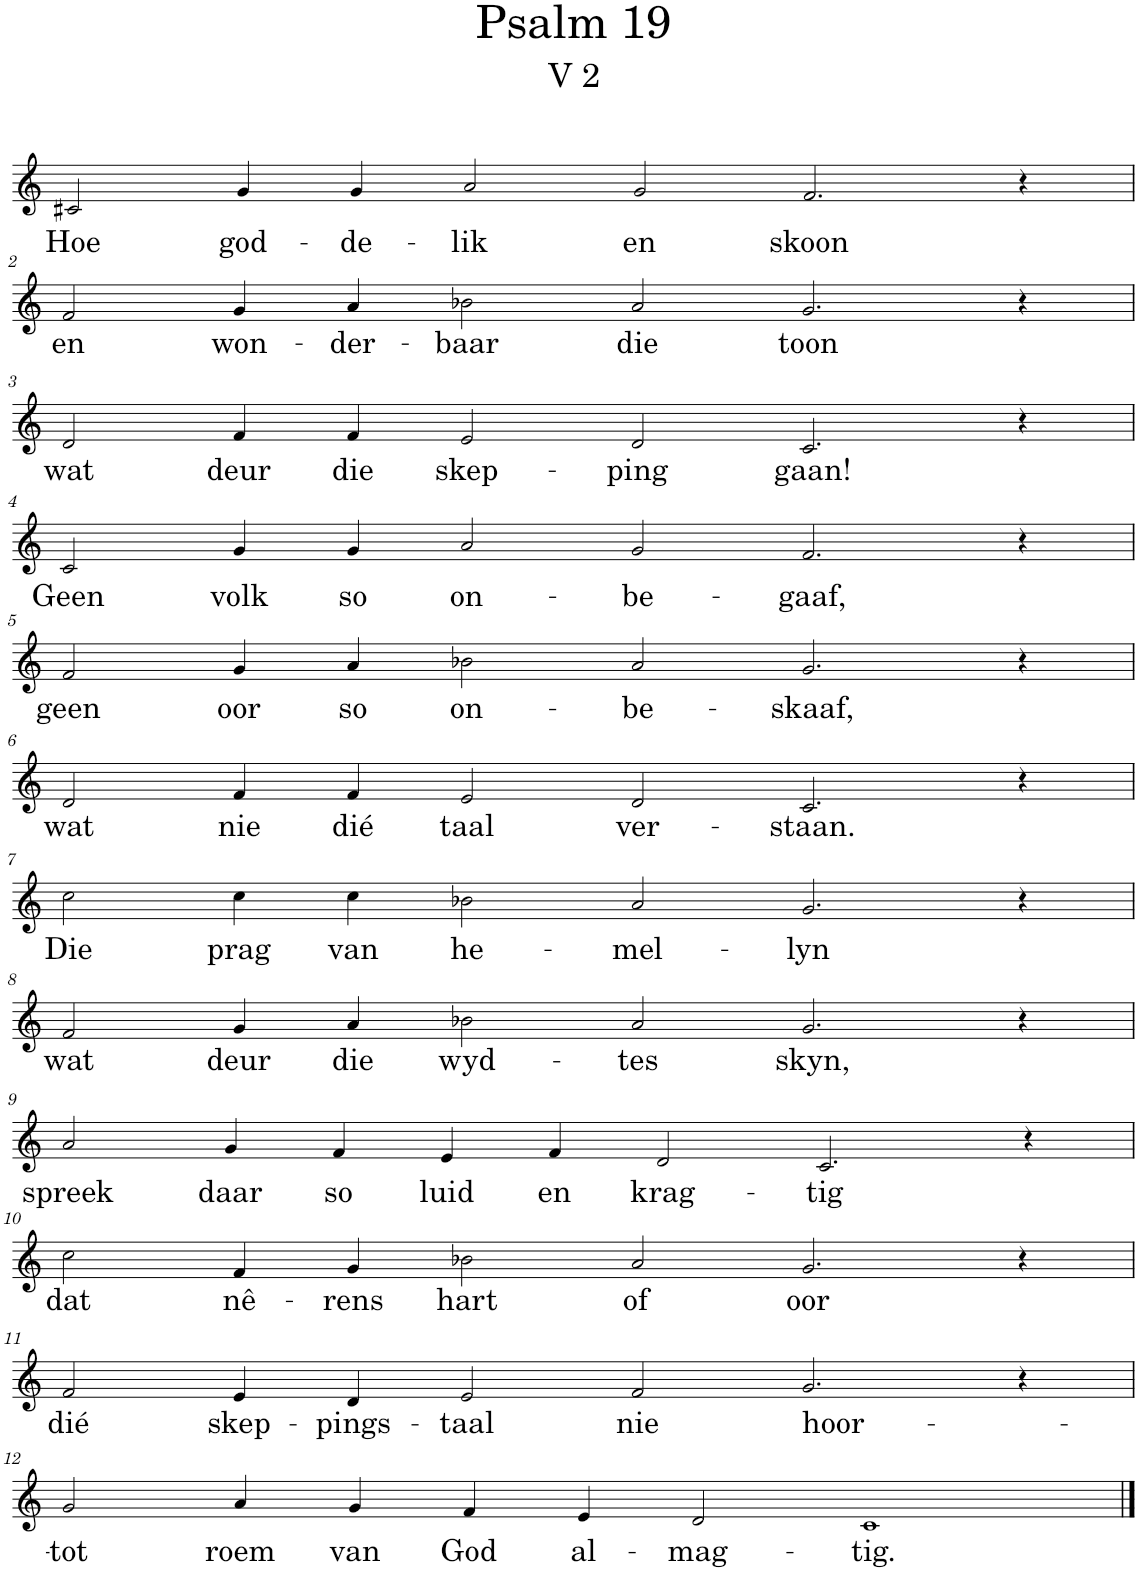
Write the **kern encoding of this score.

**kern	**text
*part1	*part1
*staff1	*staff1
*I"Pipe Organ	*
*I'Org.	*
*clefG2	*
*k[]	*
*M12/4	*
=1	=1
!	!LO:LY:b
2c#X/	Hoe
!	!LO:LY:b
4g/	god-
!	!LO:LY:b
4g/	-de-
!	!LO:LY:b
2a/	-lik
!	!LO:LY:b
2g/	en
!	!LO:LY:b
2.f/	skoon
4r	.
!!LO:LB:g=z
=2	=2
!	!LO:LY:b
2f/	en
!	!LO:LY:b
4g/	won-
!	!LO:LY:b
4a/	-der-
!	!LO:LY:b
2b-X\	-baar
!	!LO:LY:b
2a/	die
!	!LO:LY:b
2.g/	toon
4r	.
!!LO:LB:g=z
=3	=3
!	!LO:LY:b
2d/	wat
!	!LO:LY:b
4f/	deur
!	!LO:LY:b
4f/	die
!	!LO:LY:b
2e/	skep-
!	!LO:LY:b
2d/	-ping
!	!LO:LY:b
2.c/	gaan!
4r	.
!!LO:LB:g=z
=4	=4
!	!LO:LY:b
2c/	Geen
!	!LO:LY:b
4g/	volk
!	!LO:LY:b
4g/	so
!	!LO:LY:b
2a/	on-
!	!LO:LY:b
2g/	-be-
!	!LO:LY:b
2.f/	-gaaf,
4r	.
!!LO:LB:g=z
=5	=5
!	!LO:LY:b
2f/	geen
!	!LO:LY:b
4g/	oor
!	!LO:LY:b
4a/	so
!	!LO:LY:b
2b-X\	on-
!	!LO:LY:b
2a/	-be-
!	!LO:LY:b
2.g/	-skaaf,
4r	.
!!LO:LB:g=z
=6	=6
!	!LO:LY:b
2d/	wat
!	!LO:LY:b
4f/	nie
!	!LO:LY:b
4f/	dié
!	!LO:LY:b
2e/	taal
!	!LO:LY:b
2d/	ver-
!	!LO:LY:b
2.c/	-staan.
4r	.
!!LO:LB:g=z
=7	=7
!	!LO:LY:b
2cc\	Die
!	!LO:LY:b
4cc\	prag
!	!LO:LY:b
4cc\	van
!	!LO:LY:b
2b-X\	he-
!	!LO:LY:b
2a/	-mel-
!	!LO:LY:b
2.g/	-lyn
4r	.
!!LO:LB:g=z
=8	=8
!	!LO:LY:b
2f/	wat
!	!LO:LY:b
4g/	deur
!	!LO:LY:b
4a/	die
!	!LO:LY:b
2b-X\	wyd-
!	!LO:LY:b
2a/	-tes
!	!LO:LY:b
2.g/	skyn,
4r	.
!!LO:LB:g=z
=9	=9
!	!LO:LY:b
2a/	spreek
!	!LO:LY:b
4g/	daar
!	!LO:LY:b
4f/	so
!	!LO:LY:b
4e/	luid
!	!LO:LY:b
4f/	en
!	!LO:LY:b
2d/	krag-
!	!LO:LY:b
2.c/	-tig
4r	.
!!LO:LB:g=z
=10	=10
!	!LO:LY:b
2cc\	dat
!	!LO:LY:b
4f/	nê-
!	!LO:LY:b
4g/	-rens
!	!LO:LY:b
2b-X\	hart
!	!LO:LY:b
2a/	of
!	!LO:LY:b
2.g/	oor
4r	.
!!LO:LB:g=z
=11	=11
!	!LO:LY:b
2f/	dié
!	!LO:LY:b
4e/	skep-
!	!LO:LY:b
4d/	-pings-
!	!LO:LY:b
2e/	-taal
!	!LO:LY:b
2f/	nie
!	!LO:LY:b
2.g/	hoor-
4r	.
!!LO:LB:g=z
=12	=12
!	!LO:LY:b
2g/	-tot
!	!LO:LY:b
4a/	roem
!	!LO:LY:b
4g/	van
!	!LO:LY:b
4f/	God
!	!LO:LY:b
4e/	al-
!	!LO:LY:b
2d/	-mag-
!	!LO:LY:b
1c	-tig.
==	==
*-	*-
